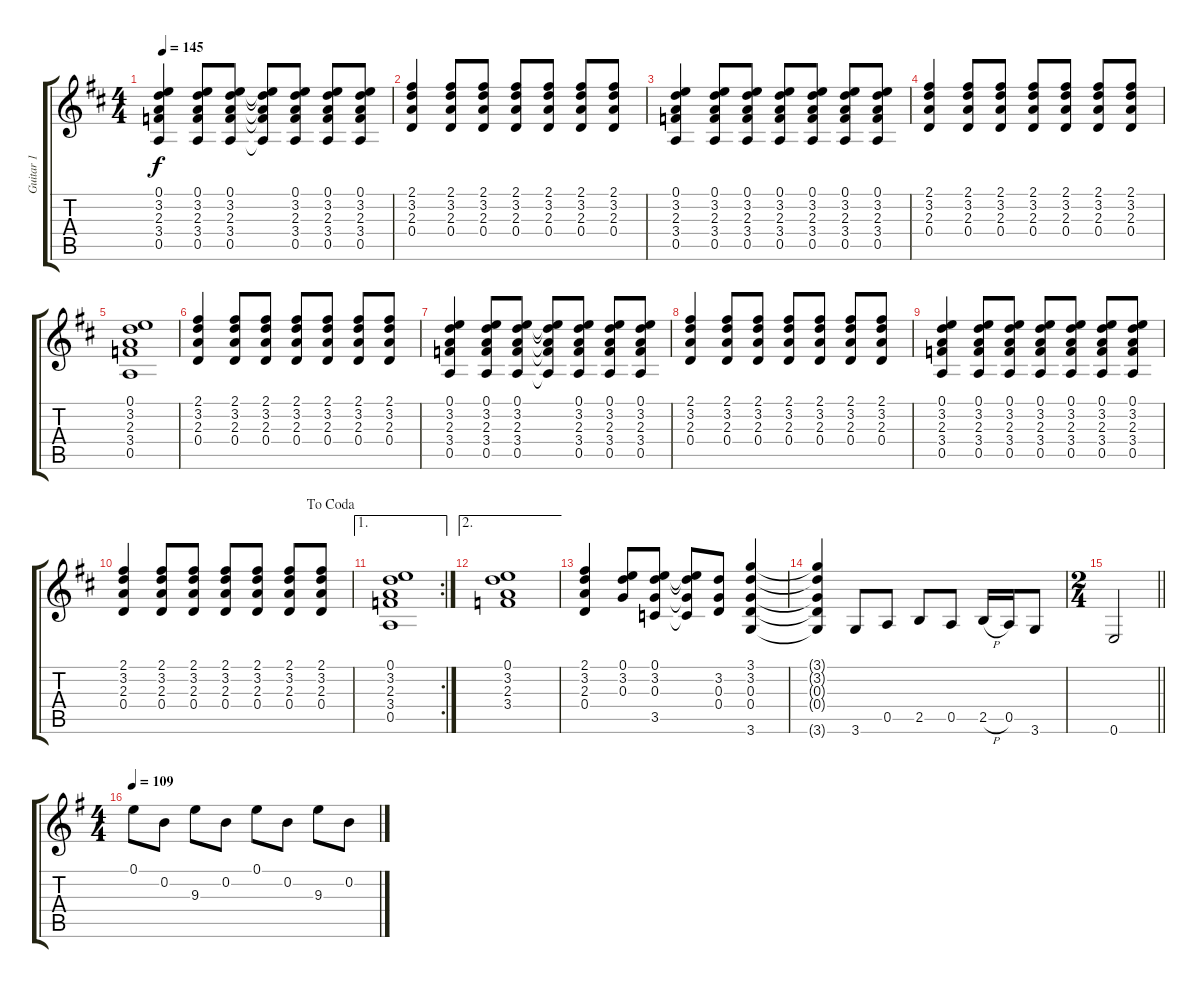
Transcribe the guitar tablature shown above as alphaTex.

\track ("Guitar 1" "Guitar 1") {instrument acousticguitarsteel}
\staff {score tabs}
\tuning (E4 B3 G3 D3 A2 E2) {hide}
\ts (4 4)
\tempo 145
\clef g2
\ks d
(0.1 3.2 2.3 3.4 0.5).4{dy f} (0.1 3.2 2.3 3.4 0.5).8 (0.1 3.2 2.3 3.4 0.5).8 (0.1{t} 3.2{t} 2.3{t} 3.4{t} 0.5{t}).8 (0.1 3.2 2.3 3.4 0.5).8 (0.1 3.2 2.3 3.4 0.5).8 (0.1 3.2 2.3 3.4 0.5).8 |
(2.1 3.2 2.3 0.4).4 (2.1 3.2 2.3 0.4).8 (2.1 3.2 2.3 0.4).8 (2.1 3.2 2.3 0.4).8 (2.1 3.2 2.3 0.4).8 (2.1 3.2 2.3 0.4).8 (2.1 3.2 2.3 0.4).8 |
(0.1 3.2 2.3 3.4 0.5).4 (0.1 3.2 2.3 3.4 0.5).8 (0.1 3.2 2.3 3.4 0.5).8 (0.1 3.2 2.3 3.4 0.5).8 (0.1 3.2 2.3 3.4 0.5).8 (0.1 3.2 2.3 3.4 0.5).8 (0.1 3.2 2.3 3.4 0.5).8 |
(2.1 3.2 2.3 0.4).4 (2.1 3.2 2.3 0.4).8 (2.1 3.2 2.3 0.4).8 (2.1 3.2 2.3 0.4).8 (2.1 3.2 2.3 0.4).8 (2.1 3.2 2.3 0.4).8 (2.1 3.2 2.3 0.4).8 |
(0.1 3.2 2.3 3.4 0.5).1 |
(2.1 3.2 2.3 0.4).4 (2.1 3.2 2.3 0.4).8 (2.1 3.2 2.3 0.4).8 (2.1 3.2 2.3 0.4).8 (2.1 3.2 2.3 0.4).8 (2.1 3.2 2.3 0.4).8 (2.1 3.2 2.3 0.4).8 |
(0.1 3.2 2.3 3.4 0.5).4 (0.1 3.2 2.3 3.4 0.5).8 (0.1 3.2 2.3 3.4 0.5).8 (0.1{t} 3.2{t} 2.3{t} 3.4{t} 0.5{t}).8 (0.1 3.2 2.3 3.4 0.5).8 (0.1 3.2 2.3 3.4 0.5).8 (0.1 3.2 2.3 3.4 0.5).8 |
(2.1 3.2 2.3 0.4).4 (2.1 3.2 2.3 0.4).8 (2.1 3.2 2.3 0.4).8 (2.1 3.2 2.3 0.4).8 (2.1 3.2 2.3 0.4).8 (2.1 3.2 2.3 0.4).8 (2.1 3.2 2.3 0.4).8 |
(0.1 3.2 2.3 3.4 0.5).4 (0.1 3.2 2.3 3.4 0.5).8 (0.1 3.2 2.3 3.4 0.5).8 (0.1 3.2 2.3 3.4 0.5).8 (0.1 3.2 2.3 3.4 0.5).8 (0.1 3.2 2.3 3.4 0.5).8 (0.1 3.2 2.3 3.4 0.5).8 |
\jump dacoda
(2.1 3.2 2.3 0.4).4 (2.1 3.2 2.3 0.4).8 (2.1 3.2 2.3 0.4).8 (2.1 3.2 2.3 0.4).8 (2.1 3.2 2.3 0.4).8 (2.1 3.2 2.3 0.4).8 (2.1 3.2 2.3 0.4).8 |
\ae 1
\rc 2
(0.1 3.2 2.3 3.4 0.5).1 |
\ae 2
(0.1 3.2 2.3 3.4).1 |
(2.1 3.2 2.3 0.4).4 (0.1 3.2 0.3).8 (0.1 3.2 0.3 3.5).8 (0.1{t} 3.2{t} 0.3{t} 3.5{t}).8 (3.2 0.3 0.4).8 (3.1 3.2 0.3 0.4 3.6).4 |
(3.1{t} 3.2{t} 0.3{t} 0.4{t} 3.6{t}).4 3.6.8 0.5.8 2.5.8 0.5.8 2.5{h}.16 0.5.16 3.6.8 |
\ts (2 4)
\barLineRight lightlight
0.6.2 |
\ts (4 4)
\tempo 109
\ks g
0.1.8 0.2.8 9.3.8 0.2.8 0.1.8 0.2.8 9.3.8 0.2.8
